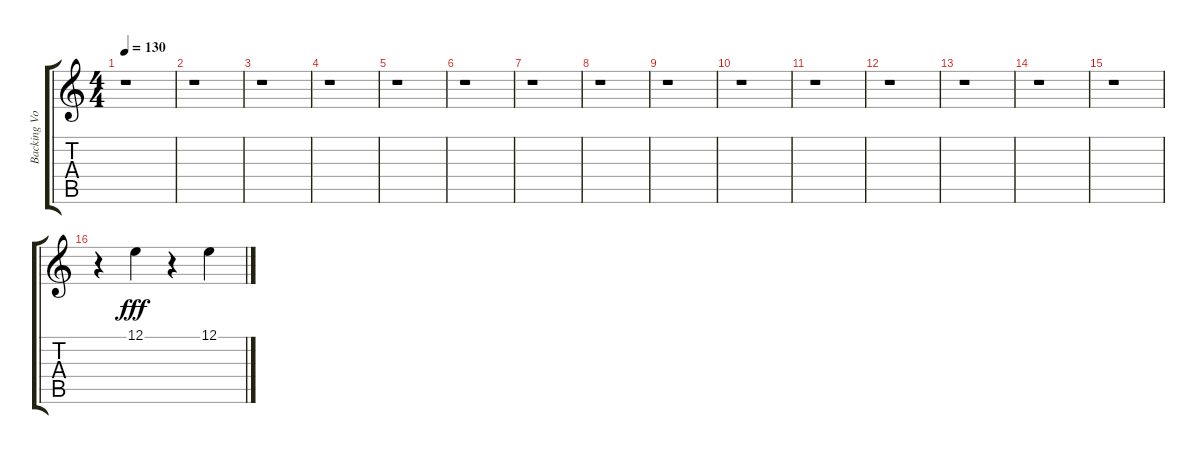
\track ("Backing Vocals" "Backing Vo") {instrument violin}
\staff {score tabs}
\tuning (E4 B3 G3 D3 A2 E2) {hide}
\ts (4 4)
\tempo 130
\clef g2
\ks c
r.1{dy fff} |
r.1 |
r.1 |
r.1 |
r.1 |
r.1 |
r.1 |
r.1 |
r.1 |
r.1 |
r.1 |
r.1 |
r.1 |
r.1 |
r.1 |
r.4 12.1.4 r.4 12.1.4
